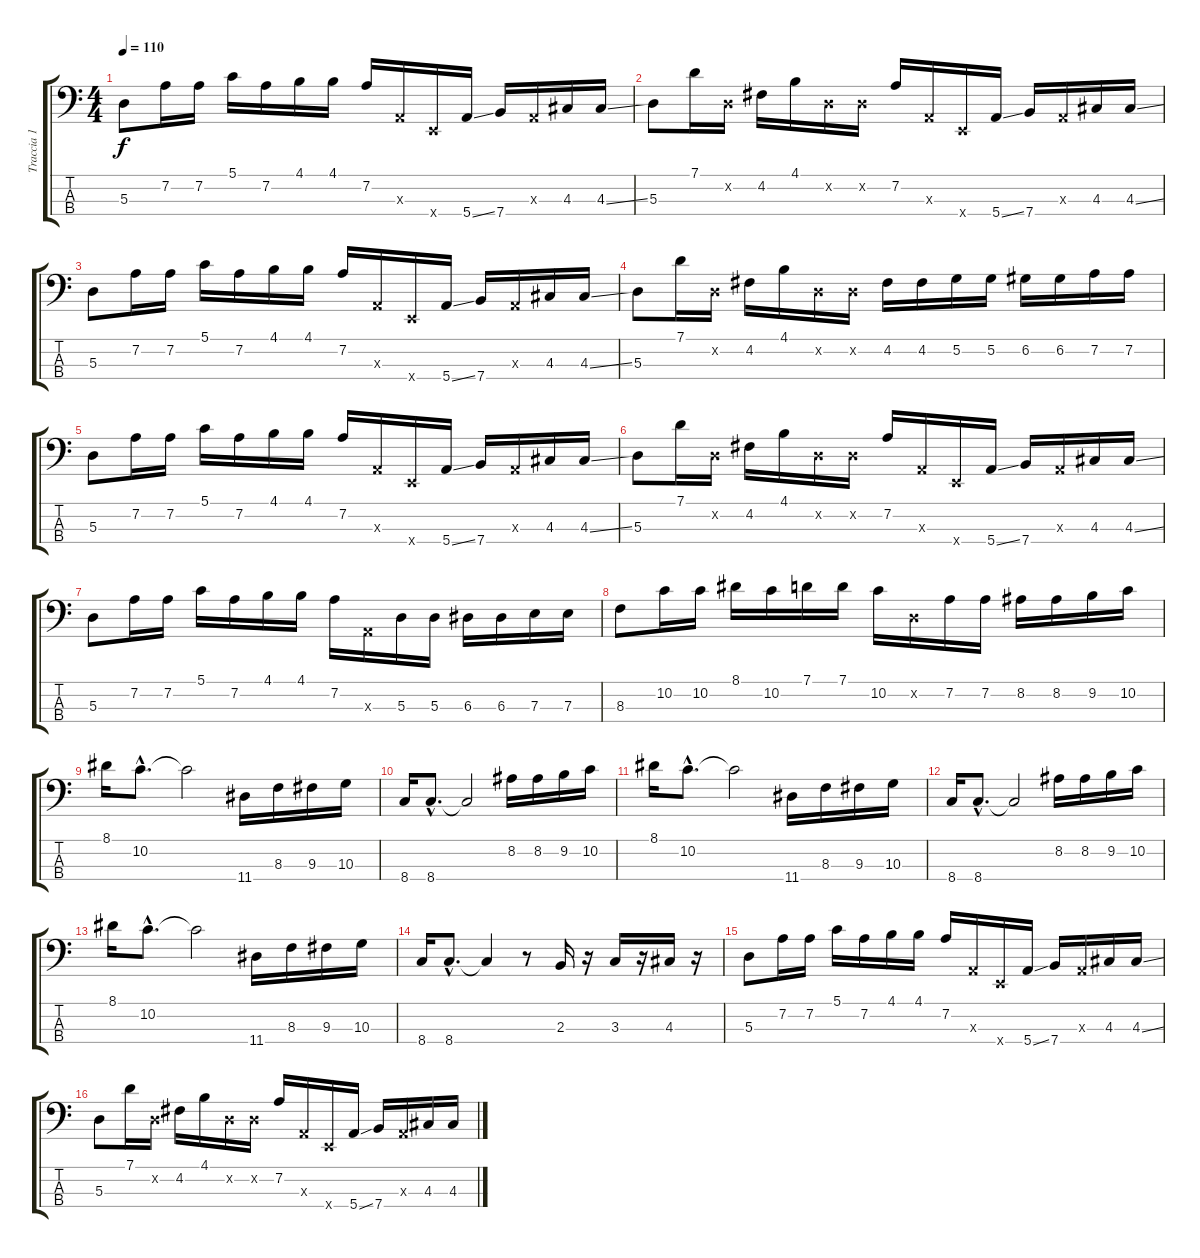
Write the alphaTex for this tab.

\track ("Traccia 1" "Traccia 1") {instrument fretlessbass}
\staff {score tabs}
\tuning (G2 D2 A1 E1) {hide}
\ts (4 4)
\tempo 110
\clef f4
\ks c
5.3.8{dy f instrument fretlessbass} 7.2.16 7.2.16 5.1.16 7.2.16 4.1.16 4.1.16 7.2.16 0.3{x}.16 0.4{x}.16 5.4{ss}.16 7.4.16 0.3{x}.16 4.3.16 4.3{ss}.16 |
5.3.8 7.1.16 0.2{x}.16 4.2.16 4.1.16 0.2{x}.16 0.2{x}.16 7.2.16 0.3{x}.16 0.4{x}.16 5.4{ss}.16 7.4.16 0.3{x}.16 4.3.16 4.3{ss}.16 |
5.3.8 7.2.16 7.2.16 5.1.16 7.2.16 4.1.16 4.1.16 7.2.16 0.3{x}.16 0.4{x}.16 5.4{ss}.16 7.4.16 0.3{x}.16 4.3.16 4.3{ss}.16 |
5.3.8 7.1.16 0.2{x}.16 4.2.16 4.1.16 0.2{x}.16 0.2{x}.16 4.2.16 4.2.16 5.2.16 5.2.16 6.2.16 6.2.16 7.2.16 7.2.16 |
5.3.8 7.2.16 7.2.16 5.1.16 7.2.16 4.1.16 4.1.16 7.2.16 0.3{x}.16 0.4{x}.16 5.4{ss}.16 7.4.16 0.3{x}.16 4.3.16 4.3{ss}.16 |
5.3.8 7.1.16 0.2{x}.16 4.2.16 4.1.16 0.2{x}.16 0.2{x}.16 7.2.16 0.3{x}.16 0.4{x}.16 5.4{ss}.16 7.4.16 0.3{x}.16 4.3.16 4.3{ss}.16 |
5.3.8 7.2.16 7.2.16 5.1.16 7.2.16 4.1.16 4.1.16 7.2.16 0.3{x}.16 5.3.16 5.3.16 6.3.16 6.3.16 7.3.16 7.3.16 |
8.3.8 10.2.16 10.2.16 8.1.16 10.2.16 7.1.16 7.1.16 10.2.16 0.2{x}.16 7.2.16 7.2.16 8.2.16 8.2.16 9.2.16 10.2.16 |
8.1.16 10.2{hac}.8{d} 10.2{t}.2 11.4.16 8.3.16 9.3.16 10.3.16 |
8.4.16 8.4{hac}.8{d} 8.4{t}.2 8.2.16 8.2.16 9.2.16 10.2.16 |
8.1.16 10.2{hac}.8{d} 10.2{t}.2 11.4.16 8.3.16 9.3.16 10.3.16 |
8.4.16 8.4{hac}.8{d} 8.4{t}.2 8.2.16 8.2.16 9.2.16 10.2.16 |
8.1.16 10.2{hac}.8{d} 10.2{t}.2 11.4.16 8.3.16 9.3.16 10.3.16 |
8.4.16 8.4{hac}.8{d} 8.4{t}.4 r.8 2.3.16 r.16 3.3.16 r.16 4.3.16 r.16 |
5.3.8 7.2.16 7.2.16 5.1.16 7.2.16 4.1.16 4.1.16 7.2.16 0.3{x}.16 0.4{x}.16 5.4{ss}.16 7.4.16 0.3{x}.16 4.3.16 4.3{ss}.16 |
5.3.8 7.1.16 0.2{x}.16 4.2.16 4.1.16 0.2{x}.16 0.2{x}.16 7.2.16 0.3{x}.16 0.4{x}.16 5.4{ss}.16 7.4.16 0.3{x}.16 4.3.16 4.3{ss}.16
